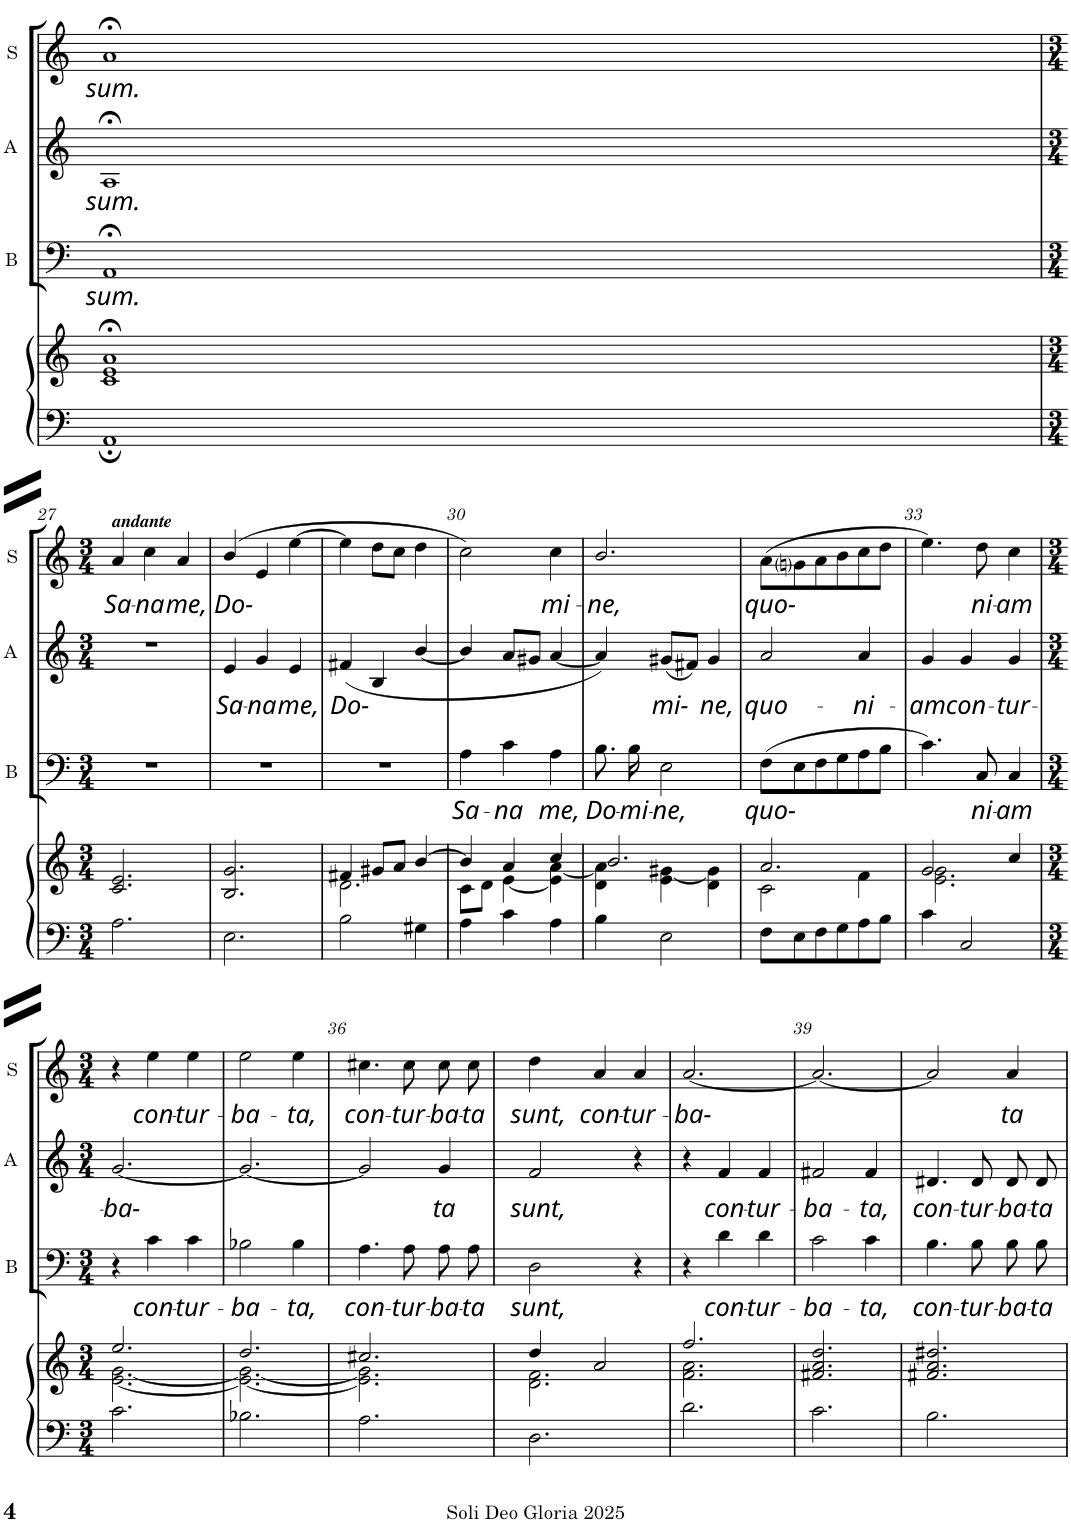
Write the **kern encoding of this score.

**kern	**kern	**kern	**text	**kern	**text	**kern	**text
*part4	*part4	*part3	*part3	*part2	*part2	*part1	*part1
*staff5	*staff4	*staff3	*staff3	*staff2	*staff2	*staff1	*staff1
*I"Organ	*	*I"Bass	*	*I"Alto	*	*I"Soprano	*
*	*	*I'B	*	*I'A	*	*I'S	*
!!LO:PB:g=z
*clefF4	*clefG2	*clefF4	*	*clefG2	*	*clefG2	*
*k[]	*k[]	*k[]	*	*k[]	*	*k[]	*
*M4/4	*M4/4	*M4/4	*	*M4/4	*	*M4/4	*
*met(c)	*met(c)	*met(c)	*	*met(c)	*	*met(c)	*
=26	=26	=26	=26	=26	=26	=26	=26
!	!	!	!LO:LY:b	!	!LO:LY:b	!	!LO:LY:b
1AA;	1c;< 1e;< 1a;<	1AA;<	sum.	1A;<	sum.	1a;<	sum.
!!LO:LB:g=z
=27	=27	=27	=27	=27	=27	=27	=27
*M3/4	*M3/4	*M3/4	*	*M3/4	*	*M3/4	*
*	*^	*	*	*	*	*	*
!	!	!	!	!	!	!	!LO:TX:a:Bi:t=andante	!
!	!	!	!	!	!	!	!	!LO:LY:b
2.A\	2.c/ 2.e/	4ryy	2.r	.	2.r	.	4a/	Sa-
!	!	!	!	!	!	!	!	!LO:LY:b
.	.	4ryy	.	.	.	.	4cc\	-na
!	!	!	!	!	!	!	!	!LO:LY:b
.	.	4ryy	.	.	.	.	4a/	me,
=28	=28	=28	=28	=28	=28	=28	=28	=28
!	!	!	!	!	!	!LO:LY:b	!	!LO:LY:b
2.E\	2.B/ 2.g/	4ryy	2.r	.	4e/	Sa-	(>4b/	Do-
!	!	!	!	!	!	!LO:LY:b	!	!
.	.	4ryy	.	.	4g/	-na	4e/	.
!	!	!	!	!	!	!LO:LY:b	!	!
.	.	4ryy	.	.	4e/	me,	[4ee\	.
=29	=29	=29	=29	=29	=29	=29	=29	=29
!	!	!	!	!	!	!LO:LY:b	!	!
2B\	4f#X/	2.d\	2.r	.	(<4f#X/	Do-	4ee\]	.
.	8g#X/L	.	.	.	4B/	.	8dd\L	.
.	8a/J	.	.	.	.	.	8cc\J	.
4G#X\	[4b/	.	.	.	[4b/	.	4dd\	.
=30	=30	=30	=30	=30	=30	=30	=30	=30
!	!	!	!	!LO:LY:b	!	!	!	!
4A\	4b/]	8c\L	4A\	Sa-	4b/]	.	2cc\)	.
.	.	8d\J	.	.	.	.	.	.
!	!	!	!	!LO:LY:b	!	!	!	!
4c\	4a/	[4e\	4c\	-na	8a/L	.	.	.
.	.	.	.	.	8g#X/J	.	.	.
!	!	!	!	!LO:LY:b	!	!	!	!LO:LY:b
4A\	4cc/	4e\] [4a\	4A\	me,	[4a/	.	4cc\	mi-
=31	=31	=31	=31	=31	=31	=31	=31	=31
!	!	!	!	!LO:LY:b	!	!	!	!LO:LY:b
4B\	2.b/	4d\ 4a\]	8.B\	Do-	4a/])	.	2.b/	-ne,
!	!	!	!	!LO:LY:b	!	!	!	!
.	.	.	16B\	-mi-	.	.	.	.
!	!	!	!	!LO:LY:b	!	!LO:LY:b	!	!
2E\	.	4e\ [4g#X\	2E\	-ne,	(<8g#X/L	mi-	.	.
.	.	.	.	.	8f#X/J)	.	.	.
!	!	!	!	!	!	!LO:LY:b	!	!
.	.	4d\ 4g#\]	.	.	4g#/	ne,	.	.
=32	=32	=32	=32	=32	=32	=32	=32	=32
!	!	!	!	!LO:LY:b	!	!LO:LY:b	!	!LO:LY:b
8F\L	2.a/	2c\	(>8F\L	quo-	2a/	quo-	(>8a\L	quo-
8E\	.	.	8E\	.	.	.	8gni\	.
8F\	.	.	8F\	.	.	.	8a\	.
8G\	.	.	8G\	.	.	.	8b\	.
!	!	!	!	!	!	!LO:LY:b	!	!
8A\	.	4f\	8A\	.	4a/	-ni-	8cc\	.
8B\J	.	.	8B\J	.	.	.	8dd\J	.
=33	=33	=33	=33	=33	=33	=33	=33	=33
!	!	!	!	!	!	!LO:LY:b	!	!
4c\	2g/	2.e\ 2.g\	4.c\)	.	4g/	-am	4.ee\)	.
!	!	!	!	!	!	!LO:LY:b	!	!
2C/	.	.	.	.	4g/	con-	.	.
!	!	!	!	!LO:LY:b	!	!	!	!LO:LY:b
.	.	.	8C/	ni-	.	.	8dd\	ni-
!	!	!	!	!LO:LY:b	!	!LO:LY:b	!	!LO:LY:b
.	4cc/	.	4C/	-am	4g/	-tur-	4cc\	-am
!!LO:LB:g=z
=34	=34	=34	=34	=34	=34	=34	=34	=34
*M3/4	*M3/4	*	*M3/4	*	*M3/4	*	*M3/4	*
!	!	!	!	!	!	!LO:LY:b	!	!
2.c\	2.ee/	[2.e\ [2.g\	4r	.	[2.g/	-ba-	4r	.
!	!	!	!	!LO:LY:b	!	!	!	!LO:LY:b
.	.	.	4c\	con-	.	.	4ee\	con-
!	!	!	!	!LO:LY:b	!	!	!	!LO:LY:b
.	.	.	4c\	-tur-	.	.	4ee\	-tur-
=35	=35	=35	=35	=35	=35	=35	=35	=35
!	!	!	!	!LO:LY:b	!	!	!	!LO:LY:b
2.B-X\	2.dd/	2.e\_ 2.g\_	2B-X\	-ba-	2.g/_	.	2ee\	-ba-
!	!	!	!	!LO:LY:b	!	!	!	!LO:LY:b
.	.	.	4B-\	-ta,	.	.	4ee\	-ta,
=36	=36	=36	=36	=36	=36	=36	=36	=36
!	!	!	!	!LO:LY:b	!	!	!	!LO:LY:b
2.A\	2.cc#X/	2.e\] 2.g\]	4.A\	con-	2g/]	.	4.cc#X\	con-
!	!	!	!	!LO:LY:b	!	!	!	!LO:LY:b
.	.	.	8A\	-tur-	.	.	8cc#\	-tur-
!	!	!	!	!LO:LY:b	!	!LO:LY:b	!	!LO:LY:b
.	.	.	8A\	-ba-	4g/	ta	8cc#\	-ba-
!	!	!	!	!LO:LY:b	!	!	!	!LO:LY:b
.	.	.	8A\	-ta	.	.	8cc#\	-ta
=37	=37	=37	=37	=37	=37	=37	=37	=37
!	!	!	!	!LO:LY:b	!	!LO:LY:b	!	!LO:LY:b
2.D\	4dd/	2.d\ 2.f\	2D\	sunt,	2f/	sunt,	4dd\	sunt,
!	!	!	!	!	!	!	!	!LO:LY:b
.	2a/	.	.	.	.	.	4a/	con-
!	!	!	!	!	!	!	!	!LO:LY:b
.	.	.	4r	.	4r	.	4a/	-tur-
=38	=38	=38	=38	=38	=38	=38	=38	=38
!	!	!	!	!	!	!	!	!LO:LY:b
2.d\	2.ff/	2.f\ 2.a\	4r	.	4r	.	[2.a/	-ba-
!	!	!	!	!LO:LY:b	!	!LO:LY:b	!	!
.	.	.	4d\	con-	4f/	con-	.	.
!	!	!	!	!LO:LY:b	!	!LO:LY:b	!	!
.	.	.	4d\	-tur-	4f/	-tur-	.	.
=39	=39	=39	=39	=39	=39	=39	=39	=39
!	!	!	!	!LO:LY:b	!	!LO:LY:b	!	!
2.c\	2.f#X/ 2.a/ 2.dd/	4ryy	2c\	-ba-	2f#X/	-ba-	2.a/_	.
.	.	4ryy	.	.	.	.	.	.
!	!	!	!	!LO:LY:b	!	!LO:LY:b	!	!
.	.	4ryy	4c\	-ta,	4f#/	-ta,	.	.
=40	=40	=40	=40	=40	=40	=40	=40	=40
!	!	!	!	!LO:LY:b	!	!LO:LY:b	!	!
2.B\	2.f#X/ 2.a/ 2.dd#X/	4ryy	4.B\	con-	4.d#X/	con-	2a/]	.
.	.	4ryy	.	.	.	.	.	.
!	!	!	!	!LO:LY:b	!	!LO:LY:b	!	!
.	.	.	8B\	-tur-	8d#/	-tur-	.	.
!	!	!	!	!LO:LY:b	!	!LO:LY:b	!	!LO:LY:b
.	.	4ryy	8B\	-ba-	8d#/	-ba-	4a/	ta
!	!	!	!	!LO:LY:b	!	!LO:LY:b	!	!
.	.	.	8B\	-ta	8d#/	-ta	.	.
*	*v	*v	*	*	*	*	*	*
=	=	=	=	=	=	=	=
*-	*-	*-	*-	*-	*-	*-	*-
